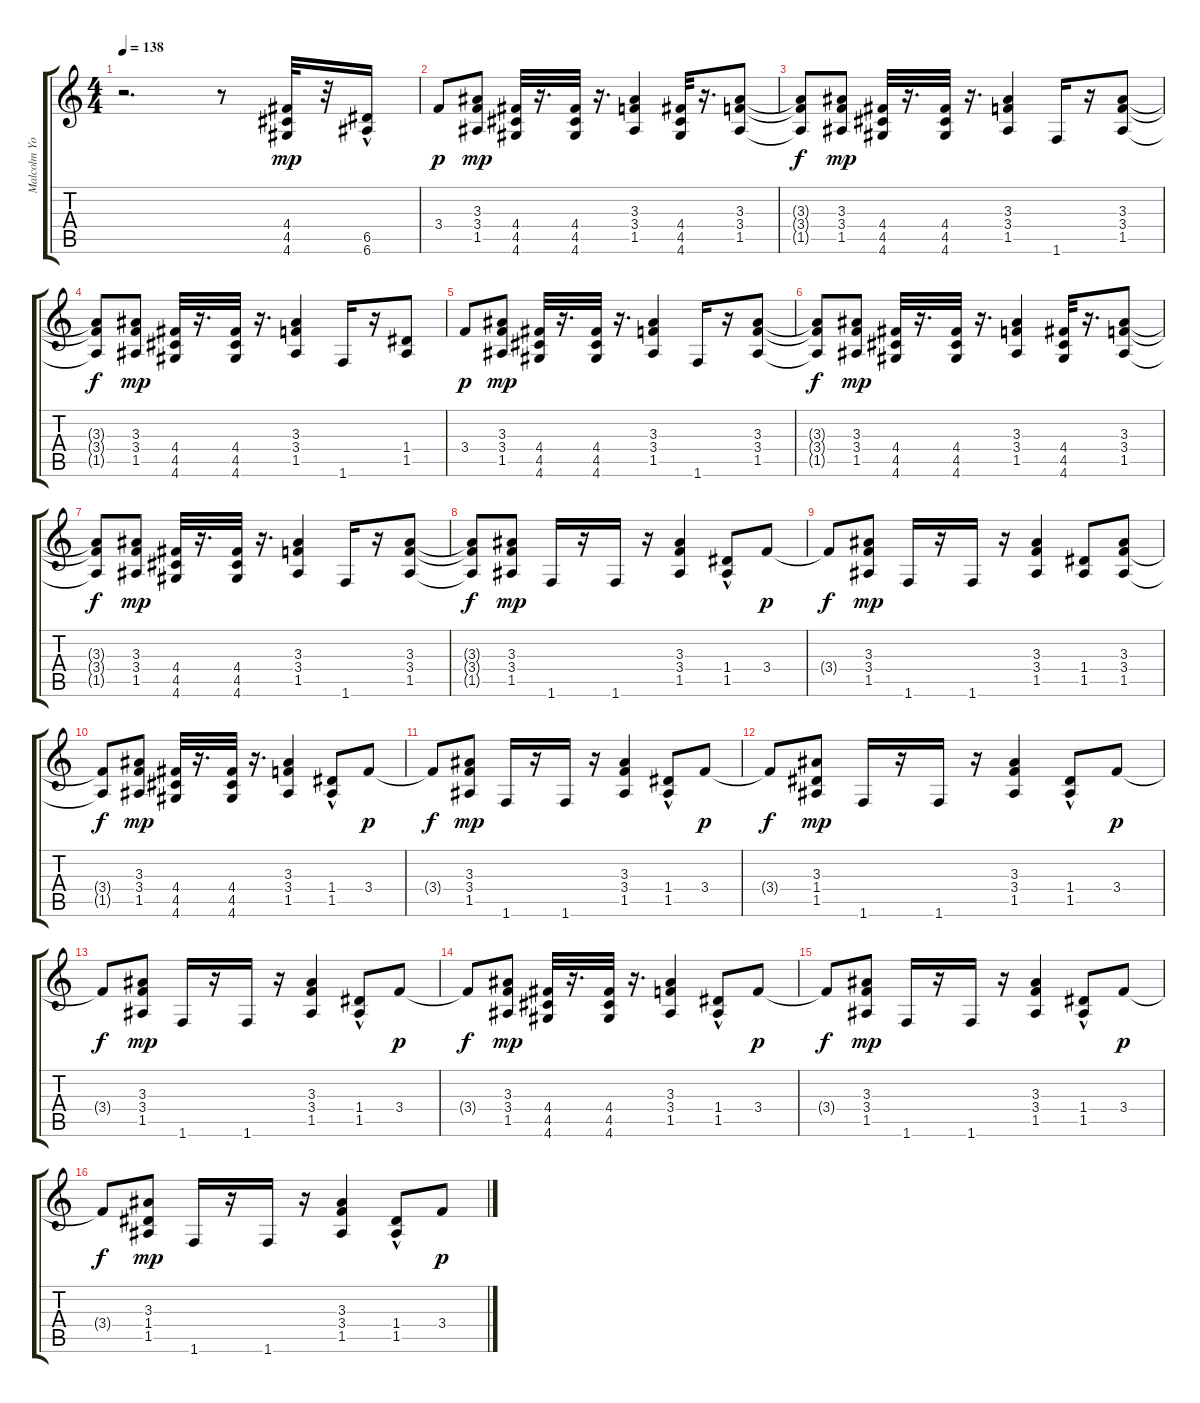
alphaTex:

\track ("Malcolm Young" "Malcolm Yo") {instrument distortionguitar}
\staff {score tabs}
\tuning (E4 B3 G3 D3 A2 E2) {hide}
\ts (4 4)
\tempo 138
\clef g2
\ks c
r.2{d dy mp instrument distortionguitar} r.8 (4.4 4.5 4.6).32 r.32 (6.5 6.6{hac}).16 |
3.4.8{dy p} (3.3 3.4 1.5).8{dy mp} (4.4 4.5 4.6).32 r.16{d} (4.4 4.5 4.6).32 r.16{d} (3.3 3.4 1.5).4 (4.4 4.5 4.6).32 r.16{d} (3.3 3.4 1.5).8 |
(3.3{t} 3.4{t} 1.5{t}).8{dy f} (3.3 3.4 1.5).8{dy mp} (4.4 4.5 4.6).32 r.16{d} (4.4 4.5 4.6).32 r.16{d} (3.3 3.4 1.5).4 1.6.16 r.16 (3.3 3.4 1.5).8 |
(3.3{t} 3.4{t} 1.5{t}).8{dy f} (3.3 3.4 1.5).8{dy mp} (4.4 4.5 4.6).32 r.16{d} (4.4 4.5 4.6).32 r.16{d} (3.3 3.4 1.5).4 1.6.16 r.16 (1.4 1.5).8 |
3.4.8{dy p} (3.3 3.4 1.5).8{dy mp} (4.4 4.5 4.6).32 r.16{d} (4.4 4.5 4.6).32 r.16{d} (3.3 3.4 1.5).4 1.6.16 r.16 (3.3 3.4 1.5).8 |
(3.3{t} 3.4{t} 1.5{t}).8{dy f} (3.3 3.4 1.5).8{dy mp} (4.4 4.5 4.6).32 r.16{d} (4.4 4.5 4.6).32 r.16{d} (3.3 3.4 1.5).4 (4.4 4.5 4.6).32 r.16{d} (3.3 3.4 1.5).8 |
(3.3{t} 3.4{t} 1.5{t}).8{dy f} (3.3 3.4 1.5).8{dy mp} (4.4 4.5 4.6).32 r.16{d} (4.4 4.5 4.6).32 r.16{d} (3.3 3.4 1.5).4 1.6.16 r.16 (3.3 3.4 1.5).8 |
(3.3{t} 3.4{t} 1.5{t}).8{dy f} (3.3 3.4 1.5).8{dy mp} 1.6.16 r.16 1.6.16 r.16 (3.3 3.4 1.5).4 (1.4 1.5{hac}).8 3.4.8{dy p} |
3.4{t}.8{dy f} (3.3 3.4 1.5).8{dy mp} 1.6.16 r.16 1.6.16 r.16 (3.3 3.4 1.5).4 (1.4 1.5).8 (3.3 3.4 1.5).8 |
(3.4{t} 1.5{t}).8{dy f} (3.3 3.4 1.5).8{dy mp} (4.4 4.5 4.6).32 r.16{d} (4.4 4.5 4.6).32 r.16{d} (3.3 3.4 1.5).4 (1.4 1.5{hac}).8 3.4.8{dy p} |
3.4{t}.8{dy f} (3.3 3.4 1.5).8{dy mp} 1.6.16 r.16 1.6.16 r.16 (3.3 3.4 1.5).4 (1.4 1.5{hac}).8 3.4.8{dy p} |
3.4{t}.8{dy f} (3.3 1.4 1.5).8{dy mp} 1.6.16 r.16 1.6.16 r.16 (3.3 3.4 1.5).4 (1.4 1.5{hac}).8 3.4.8{dy p} |
3.4{t}.8{dy f} (3.3 3.4 1.5).8{dy mp} 1.6.16 r.16 1.6.16 r.16 (3.3 3.4 1.5).4 (1.4 1.5{hac}).8 3.4.8{dy p} |
3.4{t}.8{dy f} (3.3 3.4 1.5).8{dy mp} (4.4 4.5 4.6).32 r.16{d} (4.4 4.5 4.6).32 r.16{d} (3.3 3.4 1.5).4 (1.4 1.5{hac}).8 3.4.8{dy p} |
3.4{t}.8{dy f} (3.3 3.4 1.5).8{dy mp} 1.6.16 r.16 1.6.16 r.16 (3.3 3.4 1.5).4 (1.4 1.5{hac}).8 3.4.8{dy p} |
3.4{t}.8{dy f} (3.3 1.4 1.5).8{dy mp} 1.6.16 r.16 1.6.16 r.16 (3.3 3.4 1.5).4 (1.4 1.5{hac}).8 3.4.8{dy p}
